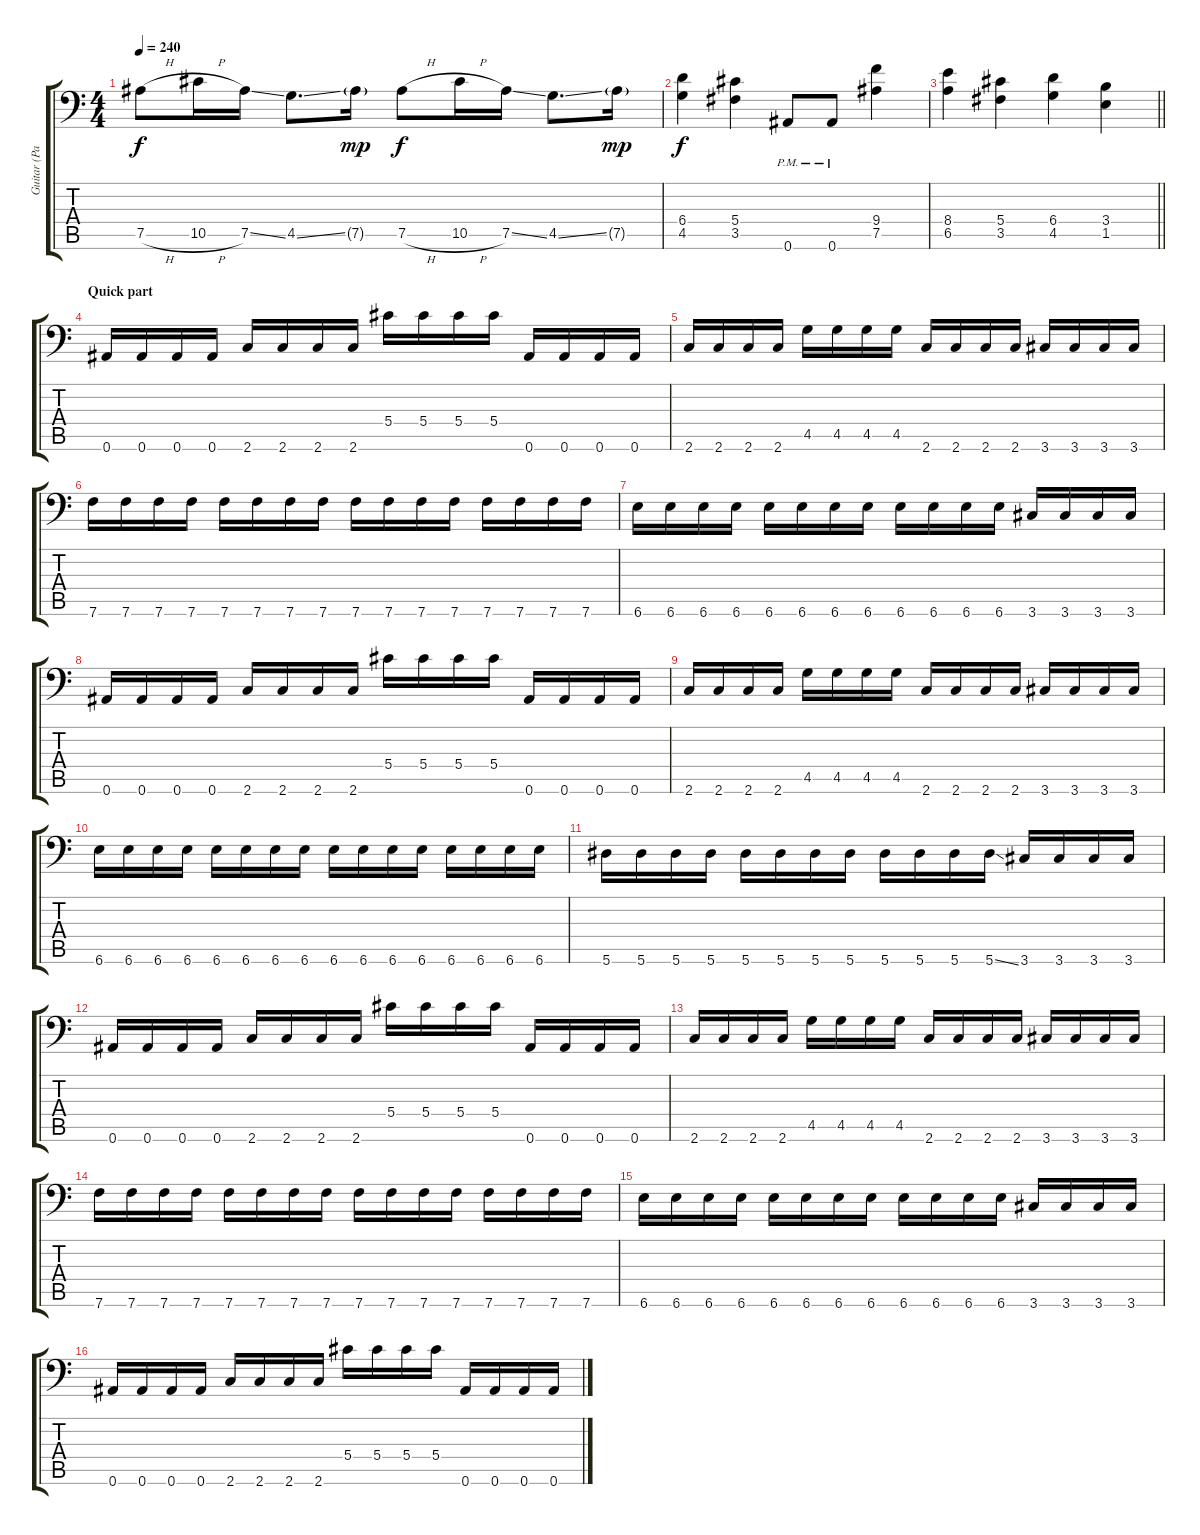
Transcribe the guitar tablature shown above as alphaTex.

\track ("Guitar (Patt)" "Guitar (Pa") {instrument distortionguitar}
\staff {score tabs}
\tuning (Bb3 F3 Db3 Ab2 Eb2 Bb1) {hide}
\ts (4 4)
\tempo 240
\clef f4
\ks c
7.5{h}.8{dy f} 10.5{h}.16 7.5{ss}.16 4.5{ss}.8{d} 7.5{g}.16{dy mp} 7.5{h}.8{dy f} 10.5{h}.16 7.5{ss}.16 4.5{ss}.8{d} 7.5{g}.16{dy mp} |
(6.4 4.5).4{dy f} (5.4 3.5).4 0.6{pm}.8 0.6{pm}.8 (9.4 7.5).4 |
\barLineRight lightlight
(8.4 6.5).4 (5.4 3.5).4 (6.4 4.5).4 (3.4 1.5).4 |
\section ("" "Quick part")
0.6.16 0.6.16 0.6.16 0.6.16 2.6.16 2.6.16 2.6.16 2.6.16 5.4.16 5.4.16 5.4.16 5.4.16 0.6.16 0.6.16 0.6.16 0.6.16 |
2.6.16 2.6.16 2.6.16 2.6.16 4.5.16 4.5.16 4.5.16 4.5.16 2.6.16 2.6.16 2.6.16 2.6.16 3.6.16 3.6.16 3.6.16 3.6.16 |
7.6.16 7.6.16 7.6.16 7.6.16 7.6.16 7.6.16 7.6.16 7.6.16 7.6.16 7.6.16 7.6.16 7.6.16 7.6.16 7.6.16 7.6.16 7.6.16 |
6.6.16 6.6.16 6.6.16 6.6.16 6.6.16 6.6.16 6.6.16 6.6.16 6.6.16 6.6.16 6.6.16 6.6.16 3.6.16 3.6.16 3.6.16 3.6.16 |
0.6.16 0.6.16 0.6.16 0.6.16 2.6.16 2.6.16 2.6.16 2.6.16 5.4.16 5.4.16 5.4.16 5.4.16 0.6.16 0.6.16 0.6.16 0.6.16 |
2.6.16 2.6.16 2.6.16 2.6.16 4.5.16 4.5.16 4.5.16 4.5.16 2.6.16 2.6.16 2.6.16 2.6.16 3.6.16 3.6.16 3.6.16 3.6.16 |
6.6.16 6.6.16 6.6.16 6.6.16 6.6.16 6.6.16 6.6.16 6.6.16 6.6.16 6.6.16 6.6.16 6.6.16 6.6.16 6.6.16 6.6.16 6.6.16 |
5.6.16 5.6.16 5.6.16 5.6.16 5.6.16 5.6.16 5.6.16 5.6.16 5.6.16 5.6.16 5.6.16 5.6{ss}.16 3.6.16 3.6.16 3.6.16 3.6.16 |
0.6.16 0.6.16 0.6.16 0.6.16 2.6.16 2.6.16 2.6.16 2.6.16 5.4.16 5.4.16 5.4.16 5.4.16 0.6.16 0.6.16 0.6.16 0.6.16 |
2.6.16 2.6.16 2.6.16 2.6.16 4.5.16 4.5.16 4.5.16 4.5.16 2.6.16 2.6.16 2.6.16 2.6.16 3.6.16 3.6.16 3.6.16 3.6.16 |
7.6.16 7.6.16 7.6.16 7.6.16 7.6.16 7.6.16 7.6.16 7.6.16 7.6.16 7.6.16 7.6.16 7.6.16 7.6.16 7.6.16 7.6.16 7.6.16 |
6.6.16 6.6.16 6.6.16 6.6.16 6.6.16 6.6.16 6.6.16 6.6.16 6.6.16 6.6.16 6.6.16 6.6.16 3.6.16 3.6.16 3.6.16 3.6.16 |
0.6.16 0.6.16 0.6.16 0.6.16 2.6.16 2.6.16 2.6.16 2.6.16 5.4.16 5.4.16 5.4.16 5.4.16 0.6.16 0.6.16 0.6.16 0.6.16
